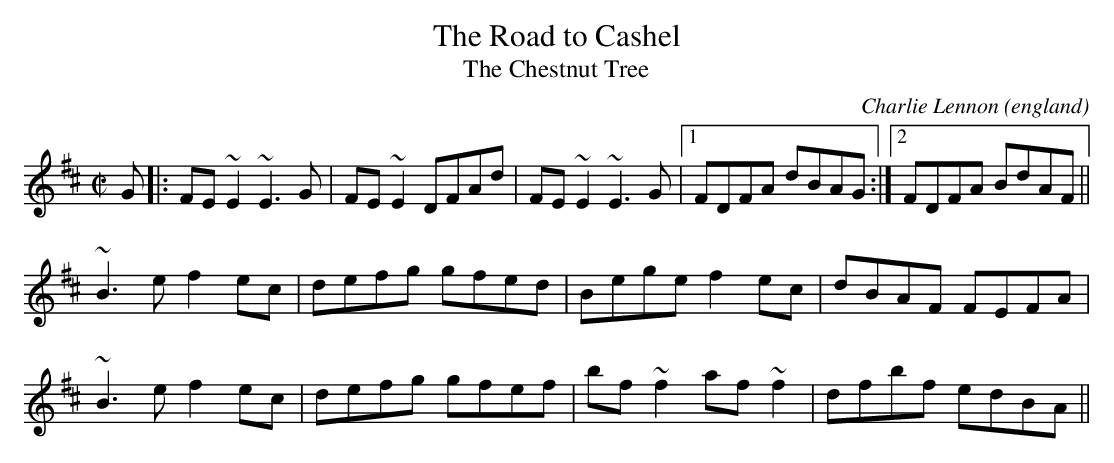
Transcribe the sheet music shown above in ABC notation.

X:1
T:Road to Cashel, The
T:Chestnut Tree, The
O:england
C:Charlie Lennon
M:C|
K:Edor
G|:FE~E2 ~E3G|FE~E2 DFAd|FE~E2 ~E3G|1 FDFA dBAG:|2 FDFA BdAF||
~B3e f2ec|defg gfed|Bege f2ec|dBAF FEFA|
~B3e f2ec|defg gfef|bf~f2 af~f2|dfbf edBA||
